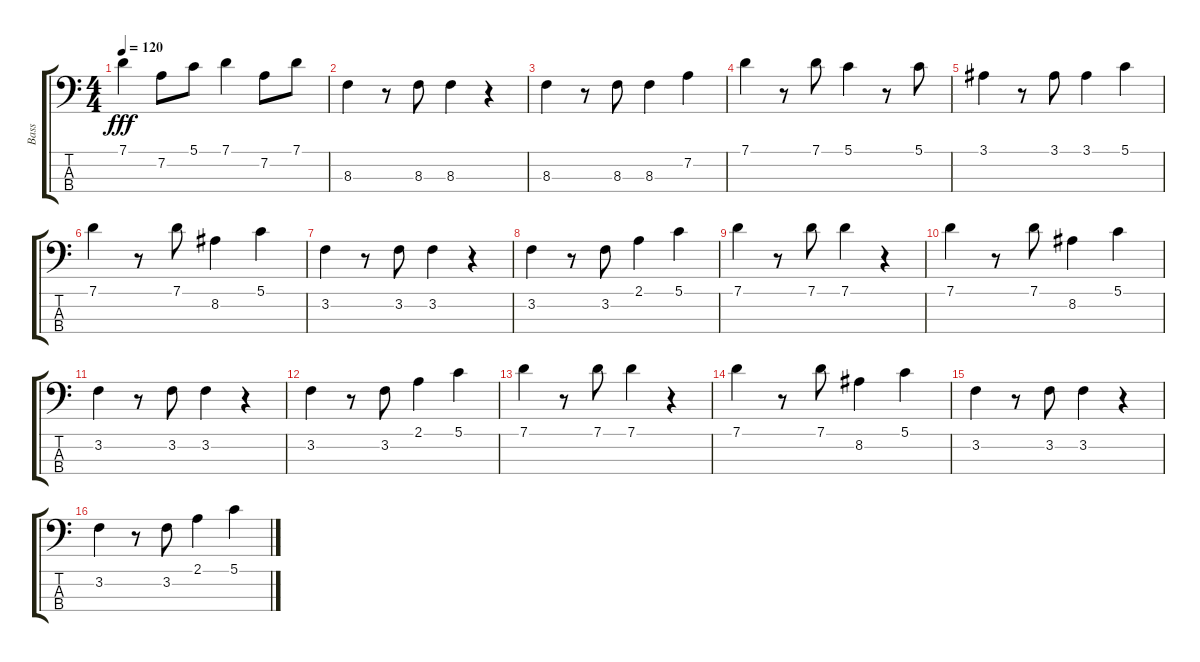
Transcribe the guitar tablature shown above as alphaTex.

\track ("Bass" "Bass") {instrument fretlessbass}
\staff {score tabs}
\tuning (G2 D2 A1 E1) {hide}
\ts (4 4)
\tempo 120
\clef f4
\ks c
7.1.4{dy fff} 7.2.8 5.1.8 7.1.4 7.2.8 7.1.8 |
8.3.4 r.8 8.3.8 8.3.4 r.4 |
8.3.4 r.8 8.3.8 8.3.4 7.2.4 |
7.1.4 r.8 7.1.8 5.1.4 r.8 5.1.8 |
3.1.4 r.8 3.1.8 3.1.4 5.1.4 |
7.1.4 r.8 7.1.8 8.2.4 5.1.4 |
3.2.4 r.8 3.2.8 3.2.4 r.4 |
3.2.4 r.8 3.2.8 2.1.4 5.1.4 |
7.1.4 r.8 7.1.8 7.1.4 r.4 |
7.1.4 r.8 7.1.8 8.2.4 5.1.4 |
3.2.4 r.8 3.2.8 3.2.4 r.4 |
3.2.4 r.8 3.2.8 2.1.4 5.1.4 |
7.1.4 r.8 7.1.8 7.1.4 r.4 |
7.1.4 r.8 7.1.8 8.2.4 5.1.4 |
3.2.4 r.8 3.2.8 3.2.4 r.4 |
3.2.4 r.8 3.2.8 2.1.4 5.1.4
